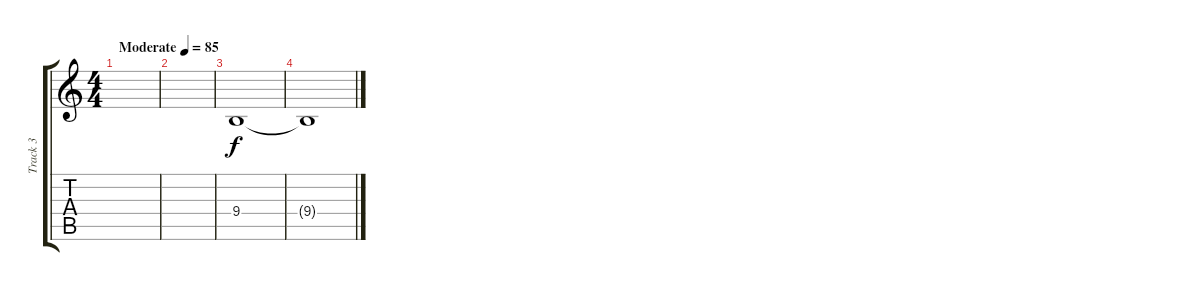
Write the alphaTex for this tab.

\track ("Track 3" "Track 3") {instrument tremolostrings}
\staff {score tabs}
\tuning (E4 B3 G3 D3 A2 E2) {hide}
\ts (4 4)
\tempo (85 "Moderate")
\clef g2
\ks c
|
|
9.4.1 |
9.4{t}.1{dy f}
